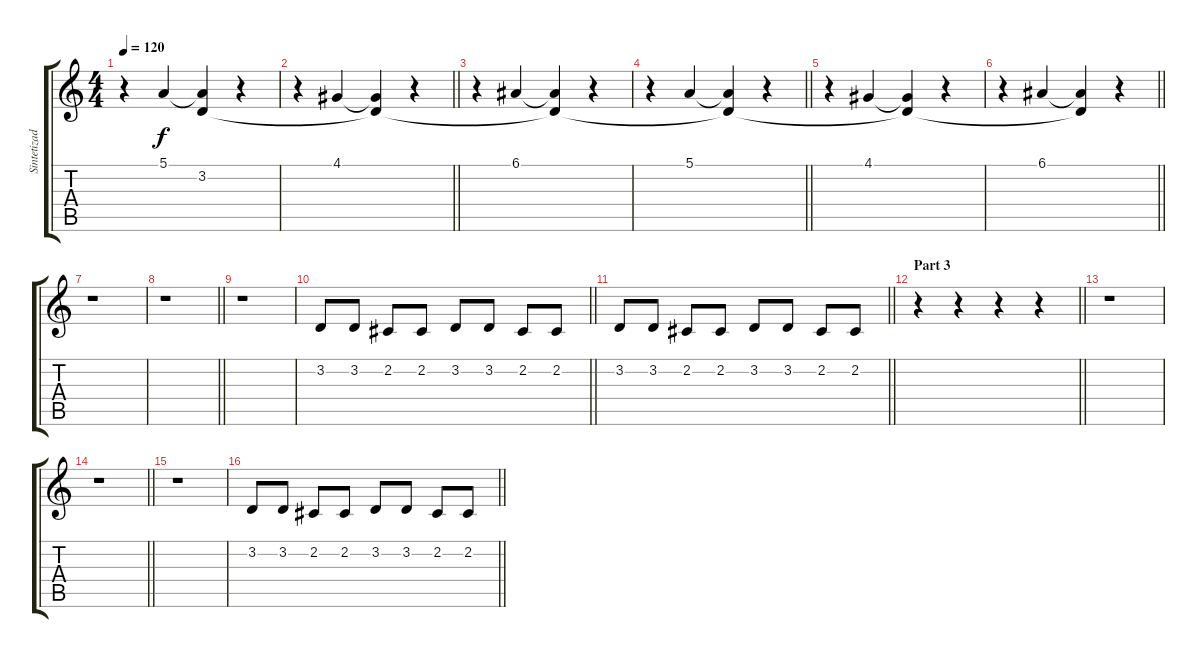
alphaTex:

\track ("Sintetizador" "Sintetizad") {instrument fiddle}
\staff {score tabs}
\tuning (E4 B3 G3 D3 A2 E2) {hide}
\ts (4 4)
\tempo 120
\clef g2
\ks c
r.4{dy f} 5.1.4 (5.1{t} 3.2{t}).4 r.4 |
\barLineRight lightlight
r.4 4.1.4 (4.1{t} 3.2{t}).4 r.4 |
r.4 6.1.4 (6.1{t} 3.2{t}).4 r.4 |
\barLineRight lightlight
r.4 5.1.4 (5.1{t} 3.2{t}).4 r.4 |
r.4 4.1.4 (4.1{t} 3.2{t}).4 r.4 |
\barLineRight lightlight
r.4 6.1.4 (6.1{t} 3.2{t}).4 r.4 |
r.1 |
\barLineRight lightlight
r.1 |
r.1 |
\barLineRight lightlight
3.2.8 3.2.8 2.2.8 2.2.8 3.2.8 3.2.8 2.2.8 2.2.8 |
\barLineRight lightlight
3.2.8 3.2.8 2.2.8 2.2.8 3.2.8 3.2.8 2.2.8 2.2.8 |
\section ("" "Part 3")
\barLineRight lightlight
r.4 r.4 r.4 r.4 |
r.1 |
\barLineRight lightlight
r.1 |
r.1 |
\barLineRight lightlight
3.2.8 3.2.8 2.2.8 2.2.8 3.2.8 3.2.8 2.2.8 2.2.8
